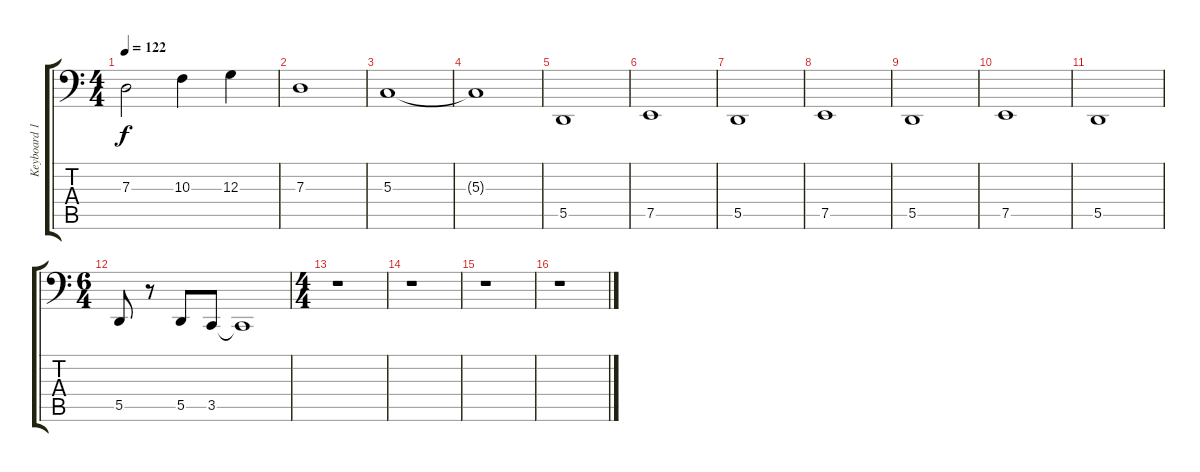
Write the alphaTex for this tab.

\track ("Keyboard 1" "Keyboard 1") {instrument stringensemble2}
\staff {score tabs}
\tuning (E3 B2 G2 D2 A1 E1) {hide}
\ts (4 4)
\tempo 122
\clef f4
\ks c
7.3{t}.2{dy f} 10.3.4 12.3.4 |
7.3.1 |
5.3.1 |
5.3{t}.1 |
5.5.1 |
7.5.1 |
5.5.1 |
7.5.1 |
5.5.1 |
7.5.1 |
5.5.1 |
\ts (6 4)
5.5.8 r.8 5.5.8 3.5.8 3.5{t}.1 |
\ts (4 4)
r.1 |
r.1 |
r.1 |
r.1
